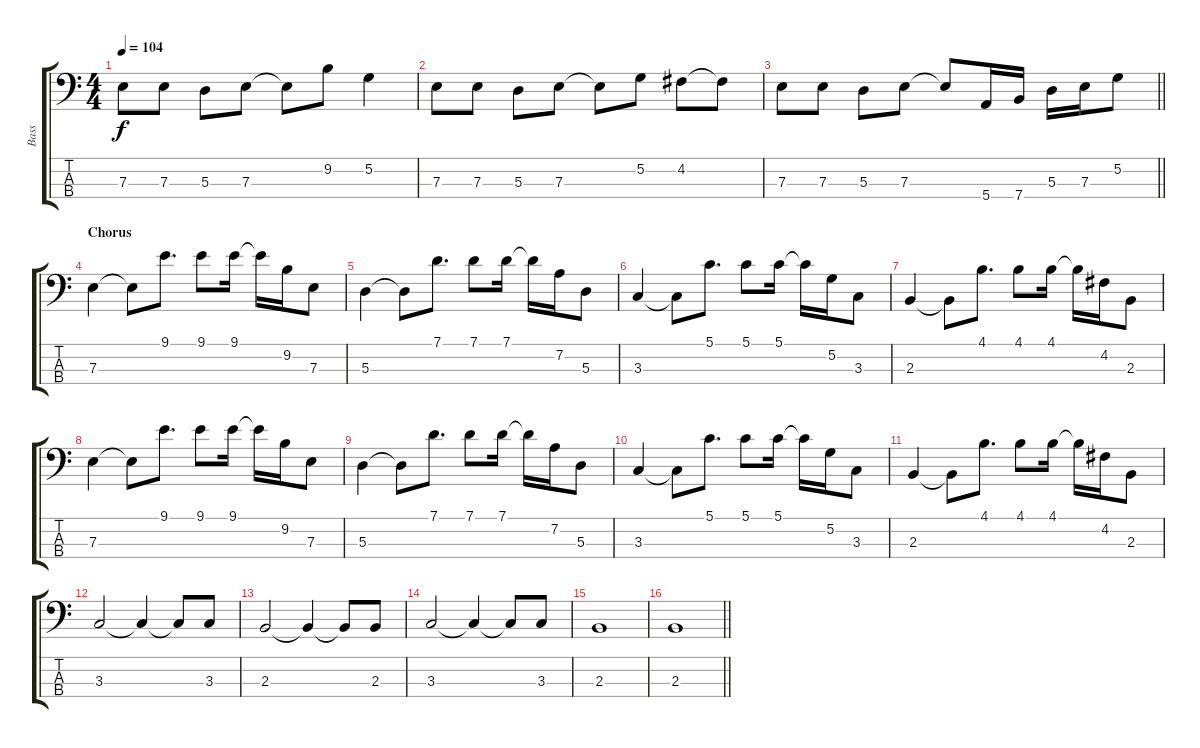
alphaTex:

\track ("Bass" "Bass") {instrument electricbassfinger}
\staff {score tabs}
\tuning (G2 D2 A1 E1) {hide}
\ts (4 4)
\tempo 104
\clef f4
\ks c
7.3.8{dy f} 7.3.8 5.3.8 7.3.8 7.3{t}.8 9.2.8 5.2.4 |
7.3.8 7.3.8 5.3.8 7.3.8 7.3{t}.8 5.2.8 4.2.8 4.2{t}.8 |
\barLineRight lightlight
7.3.8 7.3.8 5.3.8 7.3.8 7.3{t}.8 5.4.16 7.4.16 5.3.16 7.3.16 5.2.8 |
\section ("" "Chorus")
7.3.4 7.3{t}.8 9.1.8{d} 9.1.8 9.1.16 9.1{t}.16 9.2.16 7.3.8 |
5.3.4 5.3{t}.8 7.1.8{d} 7.1.8 7.1.16 7.1{t}.16 7.2.16 5.3.8 |
3.3.4 3.3{t}.8 5.1.8{d} 5.1.8 5.1.16 5.1{t}.16 5.2.16 3.3.8 |
2.3.4 2.3{t}.8 4.1.8{d} 4.1.8 4.1.16 4.1{t}.16 4.2.16 2.3.8 |
7.3.4 7.3{t}.8 9.1.8{d} 9.1.8 9.1.16 9.1{t}.16 9.2.16 7.3.8 |
5.3.4 5.3{t}.8 7.1.8{d} 7.1.8 7.1.16 7.1{t}.16 7.2.16 5.3.8 |
3.3.4 3.3{t}.8 5.1.8{d} 5.1.8 5.1.16 5.1{t}.16 5.2.16 3.3.8 |
2.3.4 2.3{t}.8 4.1.8{d} 4.1.8 4.1.16 4.1{t}.16 4.2.16 2.3.8 |
3.3.2 3.3{t}.4 3.3{t}.8 3.3.8 |
2.3.2 2.3{t}.4 2.3{t}.8 2.3.8 |
3.3.2 3.3{t}.4 3.3{t}.8 3.3.8 |
2.3.1 |
\barLineRight lightlight
2.3.1
